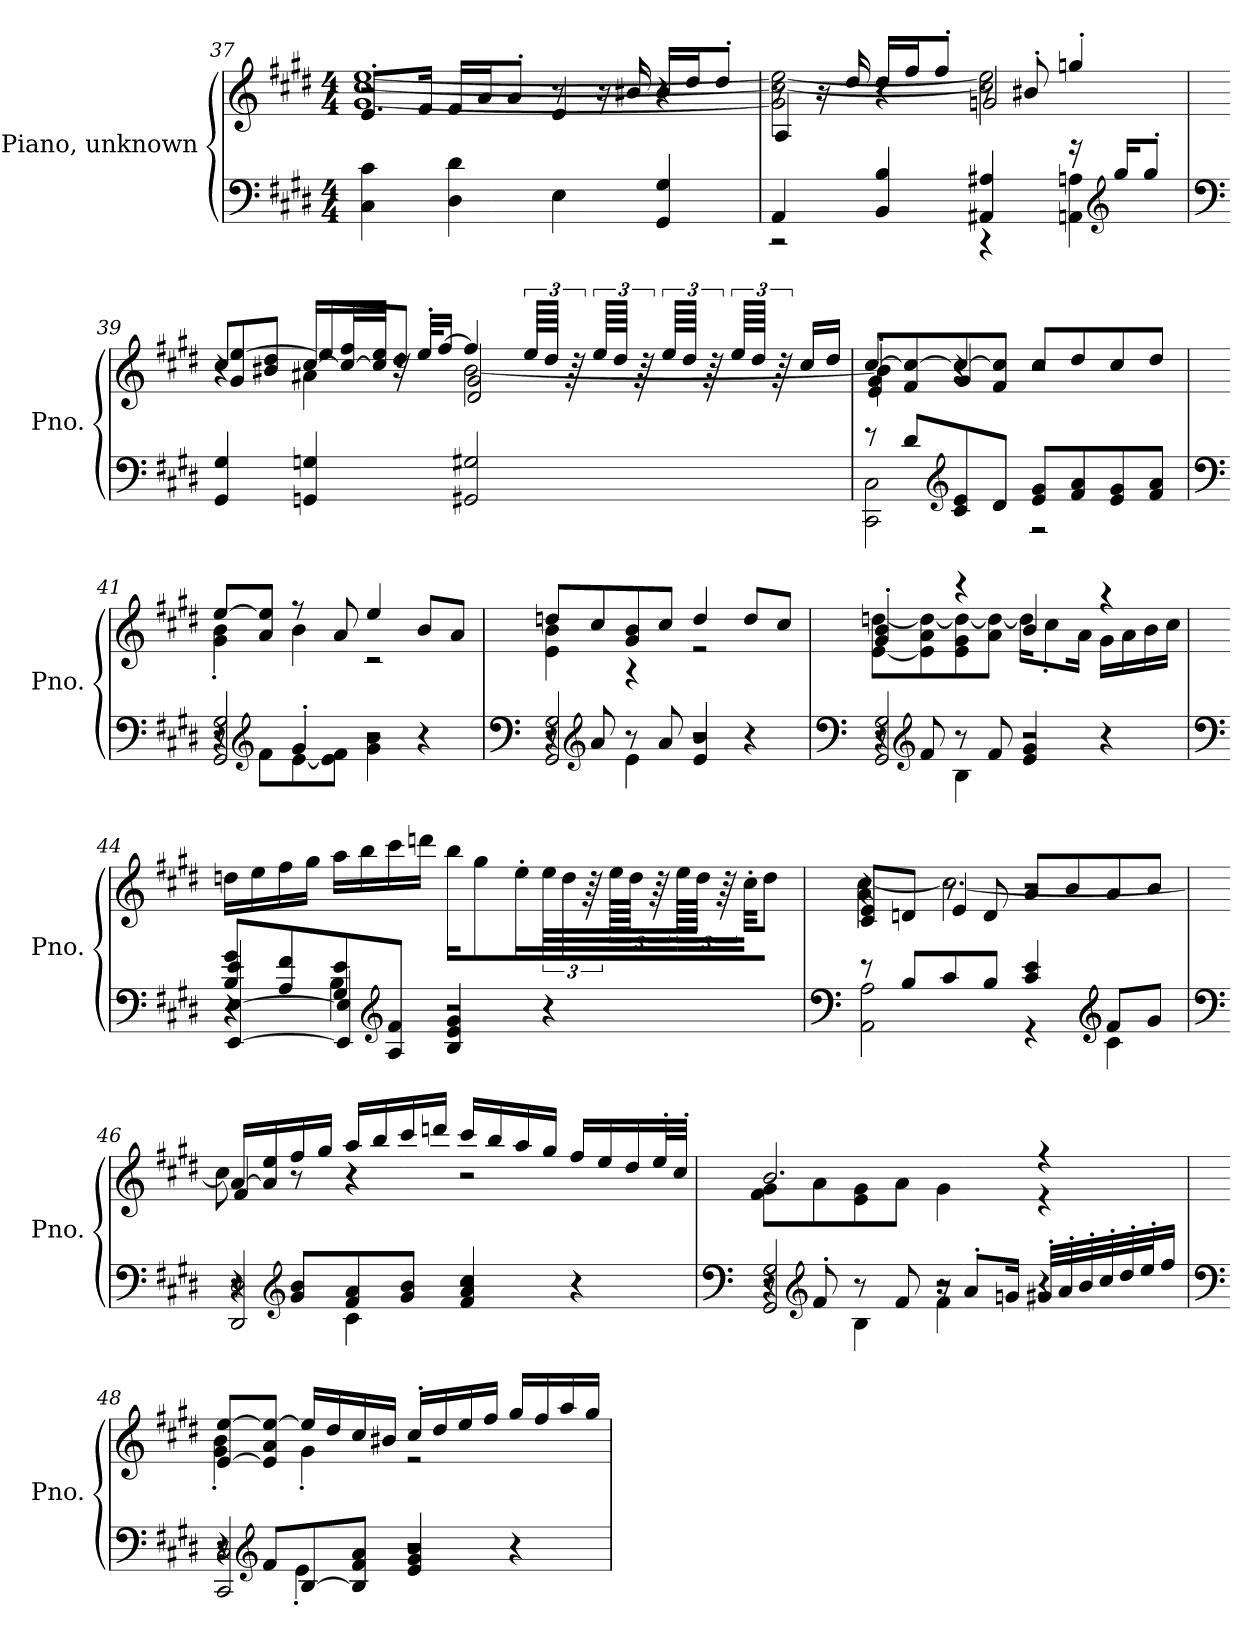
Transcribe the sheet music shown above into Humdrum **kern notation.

**kern	**kern
*part1	*part1
*staff2	*staff1
*I"Piano, unknown	*
*I'Pno.	*
*clefF4	*clefG2
*k[f#c#g#d#]	*k[f#c#g#d#]
*M4/4	*M4/4
=37	=37
*	*^
*	*	*^
4C#\ 4c#\	8.e'/L	[1g# [1cc# [1ee	2r
.	16f#/Jk	.	.
4D#\ 4d#\	16f#/LL	.	.
.	16a/J	.	.
.	8a'/J	.	.
4E\	8r	.	4e/
.	16r	.	.
.	16b#X/	.	.
4GG#/ 4G#/	16b#/LL	.	4r
.	16dd#/J	.	.
.	8dd#'/J	.	.
!!LO:PB:g=z	!!	!!
=38	=38	=38	=38
*^	*	*	*
4AA/	2r	8r	2g#\] 2cc#\_ 2ee\_	4A/
.	.	16r	.	.
.	.	16dd#/	.	.
4BB/ 4B/	.	16dd#/LL	.	4r
.	.	16ff#/J	.	.
.	.	8ff#'/J	.	.
4AA#X/ 4A#X/	4r	8r	2cc#\] 2ee\]	2gn/
.	.	8b#X'/	.	.
16r	4AAn\ 4An\	4ggn'/	.	.
*clefG2	*	*	*	*
16gg#/KL	.	.	.	.
8gg#'/J	.	.	.	.
*v	*v	*	*	*
!!LO:LB:g=z	!!	!!
=39	=39	=39	=39
*clefF4	*	*	*
4GG#/ 4G#/	8cc#/L	4r	4g#/ [4ee/
.	8b#X/ 8dd#/J	.	.
4GGn/ 4Gn/	[16cc#/LL	4a#X\	8ee/L]
.	32cc#/_ 32ff#/L	.	.
.	32cc#/] 32ee/JJJ	.	.
.	32r	.	8dd#/J
.	32ee'/KLL	.	.
.	[16ff#/JJ	.	.
2GG#X/ 2G#X/	4ff#/]	[2b#\	2d#/ 2g#/
.	96ee/LLLL	.	.
.	96dd#/JJJJ	.	.
.	96r	.	.
.	96ee/LLLL	.	.
.	96dd#/JJJJ	.	.
.	96r	.	.
.	96ee/LLLL	.	.
.	96dd#/JJJJ	.	.
.	96r	.	.
.	96ee/LLLL	.	.
.	96dd#/JJJJ	.	.
.	96r	.	.
.	16cc#/LL	.	.
.	16dd#/JJ	.	.
=40	=40	=40	=40
*^	*	*	*
8r	2CC#\ 2C#\	[8cc#/L	4b#\]	4e/' 4g#/'
8d#/L	.	8f#/ 8cc#/_	.	.
*clefG2	*	*	*	*
8c#/ 8e/	.	8cc#/_	4r	4g#/
8d#/J	.	8f#/ 8cc#/]J	.	.
8e/ 8g#/L	2r	8cc#/L	2r	2r
8f#/ 8a/	.	8dd#/	.	.
8e/ 8g#/	.	8cc#/	.	.
8f#/ 8a/J	.	8dd#/J	.	.
*v	*v	*	*	*
*	*v	*v	*v
!!LO:LB:g=z
=41	=41
*clefF4	*
*^	*^
*	*^	*	*
4r	8r	2GG#/ 2G#/	[8ee/L	4g#\' 4b\'
*clefG2	*	*	*	*
.	8f#\L	.	8a/ 8ee/]J	.
4g#'/	[8e\	.	8r	4b\
.	8e\] 8f#\J	.	8a/	.
2r	4g#\ 4b\	2r	4ee/	2r
.	4r	.	8b/L	.
.	.	.	8a/J	.
=42	=42	=42	=42	=42
*clefF4	*	*	*	*
8r	4r	2GG#/ 2G#/	8ddn/L	4e\ 4b\
*clefG2	*	*	*	*
8a/	.	.	8cc#/	.
8r	4e\	.	8g#/ 8b/	4r
8a/	.	.	8cc#/J	.
4e/ 4b/	2r	2r	4dd/	2r
4r	.	.	8dd/L	.
.	.	.	8cc#/J	.
=43	=43	=43	=43	=43
*clefF4	*	*	*	*
8r	4r	2GG#/ 2G#/	4g#/' 4b/'	[8e\ [8ddn\L
*clefG2	*	*	*	*
8f#/	.	.	.	8e\] 8a\ 8dd\_
8r	4B\	.	4r	8e\ 8g#\ 8dd\_
8f#/	.	.	.	8a\ 8dd\_J
4e/ 4g#/	2r	2r	4b/	16dd\KL]
.	.	.	.	8cc#'\
.	.	.	.	16a\Jk
4r	.	.	4r	16g#\LL
.	.	.	.	16a\
.	.	.	.	16b\
.	.	.	.	16cc#\JJ
*	*	*	*v	*v
!!LO:LB:g=z
=44	=44	=44	=44
*clefF4	*	*	*
8B/ 8g#/L	4r	[4EE/ [4E/ 4e/	16ddn\LL
.	.	.	16ee\
8A/ 8f#/	.	.	16ff#\
.	.	.	16gg#\JJ
8G#/ 8e/	4B\	4EE/] 4E/]	16aa\LL
.	.	.	16bb\
*clefG2	*	*	*
8A/ 8f#/J	.	.	16ccc#\
.	.	.	16dddn\JJ
4B/ 4e/ 4g#/	2r	2r	16bb\KL
.	.	.	8gg#\
.	.	.	16ee'\L
4r	.	.	96ee\LL
.	.	.	96dd\JJJJ
.	.	.	96r
.	.	.	96ee\LLLL
.	.	.	96dd\JJJJ
.	.	.	96r
.	.	.	96ee\LLLL
.	.	.	96dd\JJJJ
.	.	.	96r
.	.	.	32cc#'\KKL
.	.	.	8dd\J
*v	*v	*v	*
=45	=45
*clefF4	*
*^	*^
*	*	*	*^
8r	2AA\ 2A\	8c#/ 8e/L	4a\ [4cc#\	4r
8B/L	.	8dn/J	.	.
8c#/	.	8r	2.cc#\_	4e/
8B/J	.	8d/	.	.
4c#/ 4e/	4r	8a/L	.	2r
.	.	8b/	.	.
*clefG2	*	*	*	*
8f#/L	4c#\	8a/	.	.
8g#/J	.	8b/J	.	.
*v	*v	*	*	*
!!LO:LB:g=z	!!	!!
=46	=46	=46	=46
*clefF4	*	*	*
*^	*	*	*
*	*^	*	*	*
8r	4r	2DD#/ 2D#/	[16a/LL	8cc#\]	4f#/
.	.	.	16a/] 16ee/	.	.
*clefG2	*	*	*	*	*
8g#/ 8b/L	.	.	16ff#/	8r	.
.	.	.	16gg#/JJ	.	.
8f#/ 8a/	4c#\	.	16aa/LL	4r	4r
.	.	.	16bb/	.	.
8g#/ 8b/J	.	.	16ccc#/	.	.
.	.	.	16dddn/JJ	.	.
4f#/ 4a/ 4cc#/	2r	2r	16ccc#/LL	2r	2r
.	.	.	16bb/	.	.
.	.	.	16aa/	.	.
.	.	.	16gg#/JJ	.	.
4r	.	.	16ff#/LL	.	.
.	.	.	16ee/	.	.
.	.	.	16dd#/	.	.
.	.	.	32ee'/L	.	.
.	.	.	32cc#'/JJJ	.	.
*	*	*	*v	*v	*v
=47	=47	=47	=47
*clefF4	*	*	*
*	*	*	*^
8r	4r	2GG#/ 2G#/	2.b/	8f#\ 8g#\L
*clefG2	*	*	*	*
8f#'/	.	.	.	8a\
8r	4B\	.	.	8e\ 8g#\
8f#/	.	.	.	8a\J
16r	4f#\	2r	.	4g#\
8a'/L	.	.	.	.
16gn/Jk	.	.	.	.
32g#X'/LLL	4r	.	4r	4r
32a'/	.	.	.	.
32b'/	.	.	.	.
32cc#'/	.	.	.	.
32dd#'/	.	.	.	.
32ee'/J	.	.	.	.
16ff#/JJ	.	.	.	.
!!LO:LB:g=z	!!
=48	=48	=48	=48	=48
*clefF4	*	*	*	*
8r	4r	2CC#/ 2C#/	[8e/ [8ee/L	4g#\' 4b\'
*clefG2	*	*	*	*
8f#/L	.	.	8e/] 8a/ 8ee/_J	.
[8B/	4e'\	.	16ee/LL]	4g#'\
.	.	.	16dd#/	.
8B/] 8f#/ 8a/J	.	.	16cc#/	.
.	.	.	16b#X/JJ	.
4e/ 4g#/ 4b/	2r	2r	16cc#'/LL	2r
.	.	.	16dd#/	.
.	.	.	16ee/	.
.	.	.	16ff#/JJ	.
4r	.	.	16gg#/LL	.
.	.	.	16ff#/	.
.	.	.	16aa/	.
.	.	.	16gg#/JJ	.
*v	*v	*v	*	*
*	*v	*v
=	=
*-	*-
